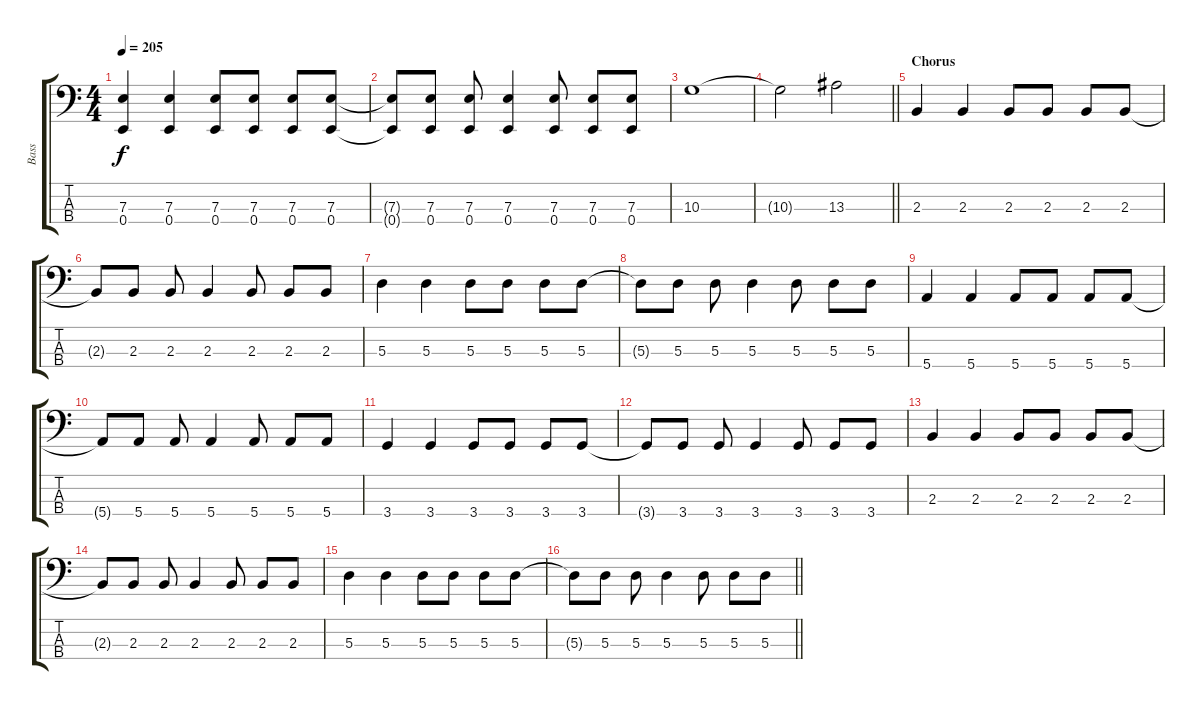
\track ("Bass" "Bass") {instrument electricbasspick}
\staff {score tabs}
\tuning (G2 D2 A1 E1) {hide}
\ts (4 4)
\tempo 205
\clef f4
\ks c
(7.3 0.4).4{dy f} (7.3 0.4).4 (7.3 0.4).8 (7.3 0.4).8 (7.3 0.4).8 (7.3 0.4).8 |
(7.3{t} 0.4{t}).8 (7.3 0.4).8 (7.3 0.4).8 (7.3 0.4).4 (7.3 0.4).8 (7.3 0.4).8 (7.3 0.4).8 |
10.3.1 |
\barLineRight lightlight
10.3{t}.2 13.3.2 |
\section ("" "Chorus")
2.3.4 2.3.4 2.3.8 2.3.8 2.3.8 2.3.8 |
2.3{t}.8 2.3.8 2.3.8 2.3.4 2.3.8 2.3.8 2.3.8 |
5.3.4 5.3.4 5.3.8 5.3.8 5.3.8 5.3.8 |
5.3{t}.8 5.3.8 5.3.8 5.3.4 5.3.8 5.3.8 5.3.8 |
5.4.4 5.4.4 5.4.8 5.4.8 5.4.8 5.4.8 |
5.4{t}.8 5.4.8 5.4.8 5.4.4 5.4.8 5.4.8 5.4.8 |
3.4.4 3.4.4 3.4.8 3.4.8 3.4.8 3.4.8 |
3.4{t}.8 3.4.8 3.4.8 3.4.4 3.4.8 3.4.8 3.4.8 |
2.3.4 2.3.4 2.3.8 2.3.8 2.3.8 2.3.8 |
2.3{t}.8 2.3.8 2.3.8 2.3.4 2.3.8 2.3.8 2.3.8 |
5.3.4 5.3.4 5.3.8 5.3.8 5.3.8 5.3.8 |
\barLineRight lightlight
5.3{t}.8 5.3.8 5.3.8 5.3.4 5.3.8 5.3.8 5.3.8
